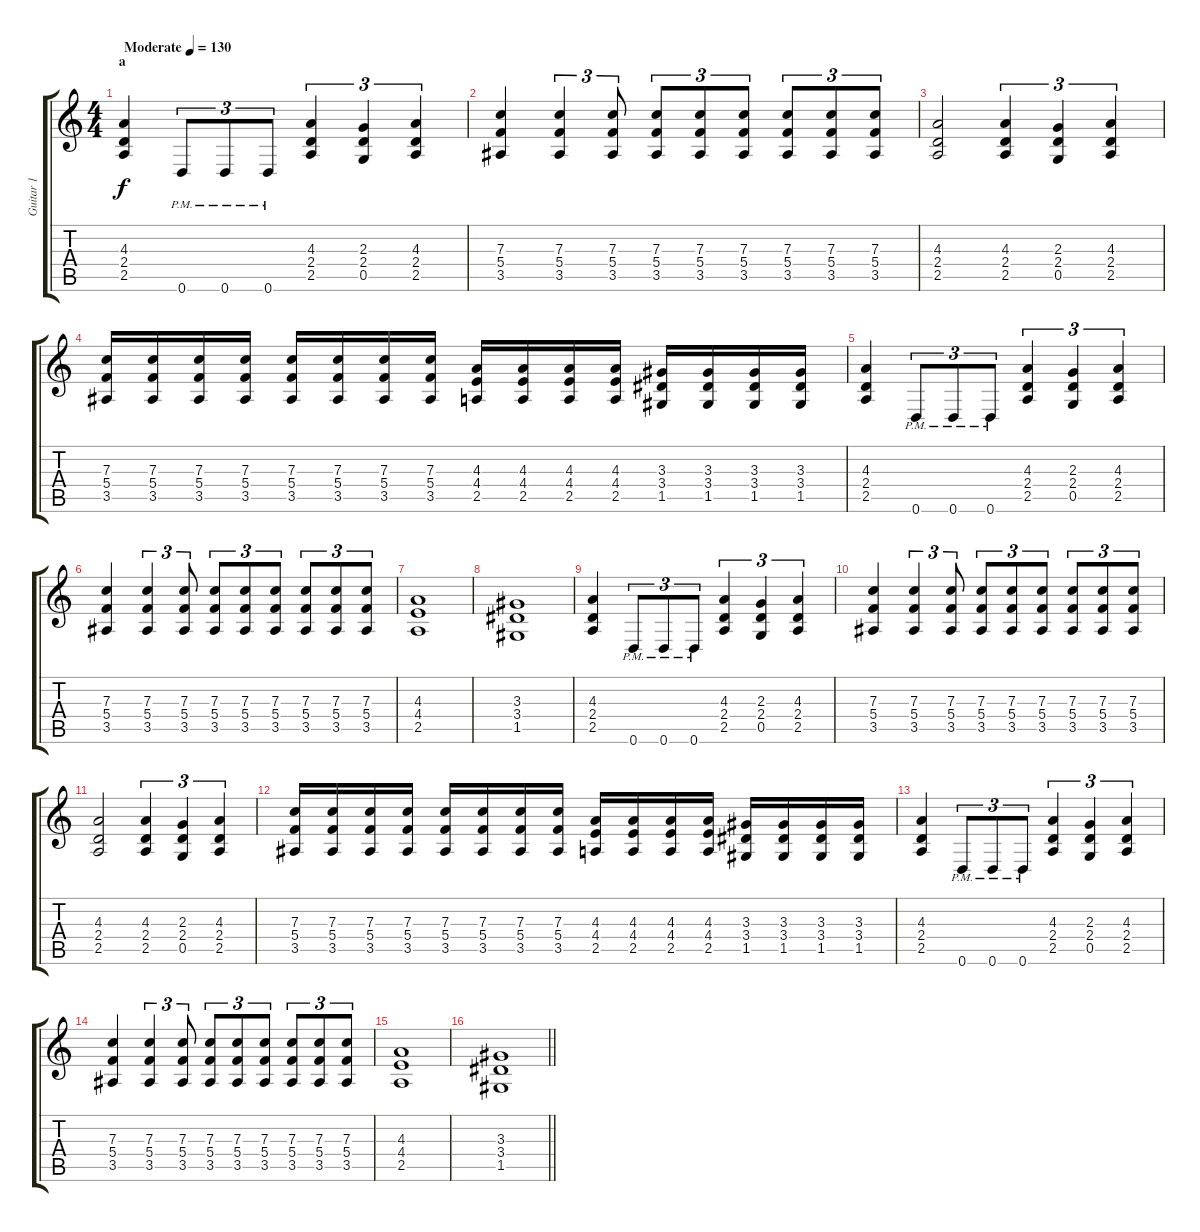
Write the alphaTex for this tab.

\track ("Guitar 1" "Guitar 1") {instrument distortionguitar}
\staff {score tabs}
\tuning (D4 A3 F3 C3 G2 D2) {hide}
\ts (4 4)
\section ("" "a")
\tempo (130 "Moderate")
\clef g2
\ks c
(4.3 2.4 2.5).4{dy f instrument distortionguitar} 0.6{pm}.8{tu (3 2)} 0.6{pm}.8{tu (3 2)} 0.6{pm}.8{tu (3 2)} (4.3 2.4 2.5).4{tu (3 2)} (2.3 2.4 0.5).4{tu (3 2)} (4.3 2.4 2.5).4{tu (3 2)} |
(7.3 5.4 3.5).4 (7.3 5.4 3.5).4{tu (3 2)} (7.3 5.4 3.5).8{tu (3 2)} (7.3 5.4 3.5).8{tu (3 2)} (7.3 5.4 3.5).8{tu (3 2)} (7.3 5.4 3.5).8{tu (3 2)} (7.3 5.4 3.5).8{tu (3 2)} (7.3 5.4 3.5).8{tu (3 2)} (7.3 5.4 3.5).8{tu (3 2)} |
(4.3 2.4 2.5).2 (4.3 2.4 2.5).4{tu (3 2)} (2.3 2.4 0.5).4{tu (3 2)} (4.3 2.4 2.5).4{tu (3 2)} |
(7.3 5.4 3.5).16 (7.3 5.4 3.5).16 (7.3 5.4 3.5).16 (7.3 5.4 3.5).16 (7.3 5.4 3.5).16 (7.3 5.4 3.5).16 (7.3 5.4 3.5).16 (7.3 5.4 3.5).16 (4.3 4.4 2.5).16 (4.3 4.4 2.5).16 (4.3 4.4 2.5).16 (4.3 4.4 2.5).16 (3.3 3.4 1.5).16 (3.3 3.4 1.5).16 (3.3 3.4 1.5).16 (3.3 3.4 1.5).16 |
(4.3 2.4 2.5).4 0.6{pm}.8{tu (3 2)} 0.6{pm}.8{tu (3 2)} 0.6{pm}.8{tu (3 2)} (4.3 2.4 2.5).4{tu (3 2)} (2.3 2.4 0.5).4{tu (3 2)} (4.3 2.4 2.5).4{tu (3 2)} |
(7.3 5.4 3.5).4 (7.3 5.4 3.5).4{tu (3 2)} (7.3 5.4 3.5).8{tu (3 2)} (7.3 5.4 3.5).8{tu (3 2)} (7.3 5.4 3.5).8{tu (3 2)} (7.3 5.4 3.5).8{tu (3 2)} (7.3 5.4 3.5).8{tu (3 2)} (7.3 5.4 3.5).8{tu (3 2)} (7.3 5.4 3.5).8{tu (3 2)} |
(4.3 4.4 2.5).1 |
(3.3 3.4 1.5).1 |
(4.3 2.4 2.5).4 0.6{pm}.8{tu (3 2)} 0.6{pm}.8{tu (3 2)} 0.6{pm}.8{tu (3 2)} (4.3 2.4 2.5).4{tu (3 2)} (2.3 2.4 0.5).4{tu (3 2)} (4.3 2.4 2.5).4{tu (3 2)} |
(7.3 5.4 3.5).4 (7.3 5.4 3.5).4{tu (3 2)} (7.3 5.4 3.5).8{tu (3 2)} (7.3 5.4 3.5).8{tu (3 2)} (7.3 5.4 3.5).8{tu (3 2)} (7.3 5.4 3.5).8{tu (3 2)} (7.3 5.4 3.5).8{tu (3 2)} (7.3 5.4 3.5).8{tu (3 2)} (7.3 5.4 3.5).8{tu (3 2)} |
(4.3 2.4 2.5).2 (4.3 2.4 2.5).4{tu (3 2)} (2.3 2.4 0.5).4{tu (3 2)} (4.3 2.4 2.5).4{tu (3 2)} |
(7.3 5.4 3.5).16 (7.3 5.4 3.5).16 (7.3 5.4 3.5).16 (7.3 5.4 3.5).16 (7.3 5.4 3.5).16 (7.3 5.4 3.5).16 (7.3 5.4 3.5).16 (7.3 5.4 3.5).16 (4.3 4.4 2.5).16 (4.3 4.4 2.5).16 (4.3 4.4 2.5).16 (4.3 4.4 2.5).16 (3.3 3.4 1.5).16 (3.3 3.4 1.5).16 (3.3 3.4 1.5).16 (3.3 3.4 1.5).16 |
(4.3 2.4 2.5).4 0.6{pm}.8{tu (3 2)} 0.6{pm}.8{tu (3 2)} 0.6{pm}.8{tu (3 2)} (4.3 2.4 2.5).4{tu (3 2)} (2.3 2.4 0.5).4{tu (3 2)} (4.3 2.4 2.5).4{tu (3 2)} |
(7.3 5.4 3.5).4 (7.3 5.4 3.5).4{tu (3 2)} (7.3 5.4 3.5).8{tu (3 2)} (7.3 5.4 3.5).8{tu (3 2)} (7.3 5.4 3.5).8{tu (3 2)} (7.3 5.4 3.5).8{tu (3 2)} (7.3 5.4 3.5).8{tu (3 2)} (7.3 5.4 3.5).8{tu (3 2)} (7.3 5.4 3.5).8{tu (3 2)} |
(4.3 4.4 2.5).1 |
\barLineRight lightlight
(3.3 3.4 1.5).1
